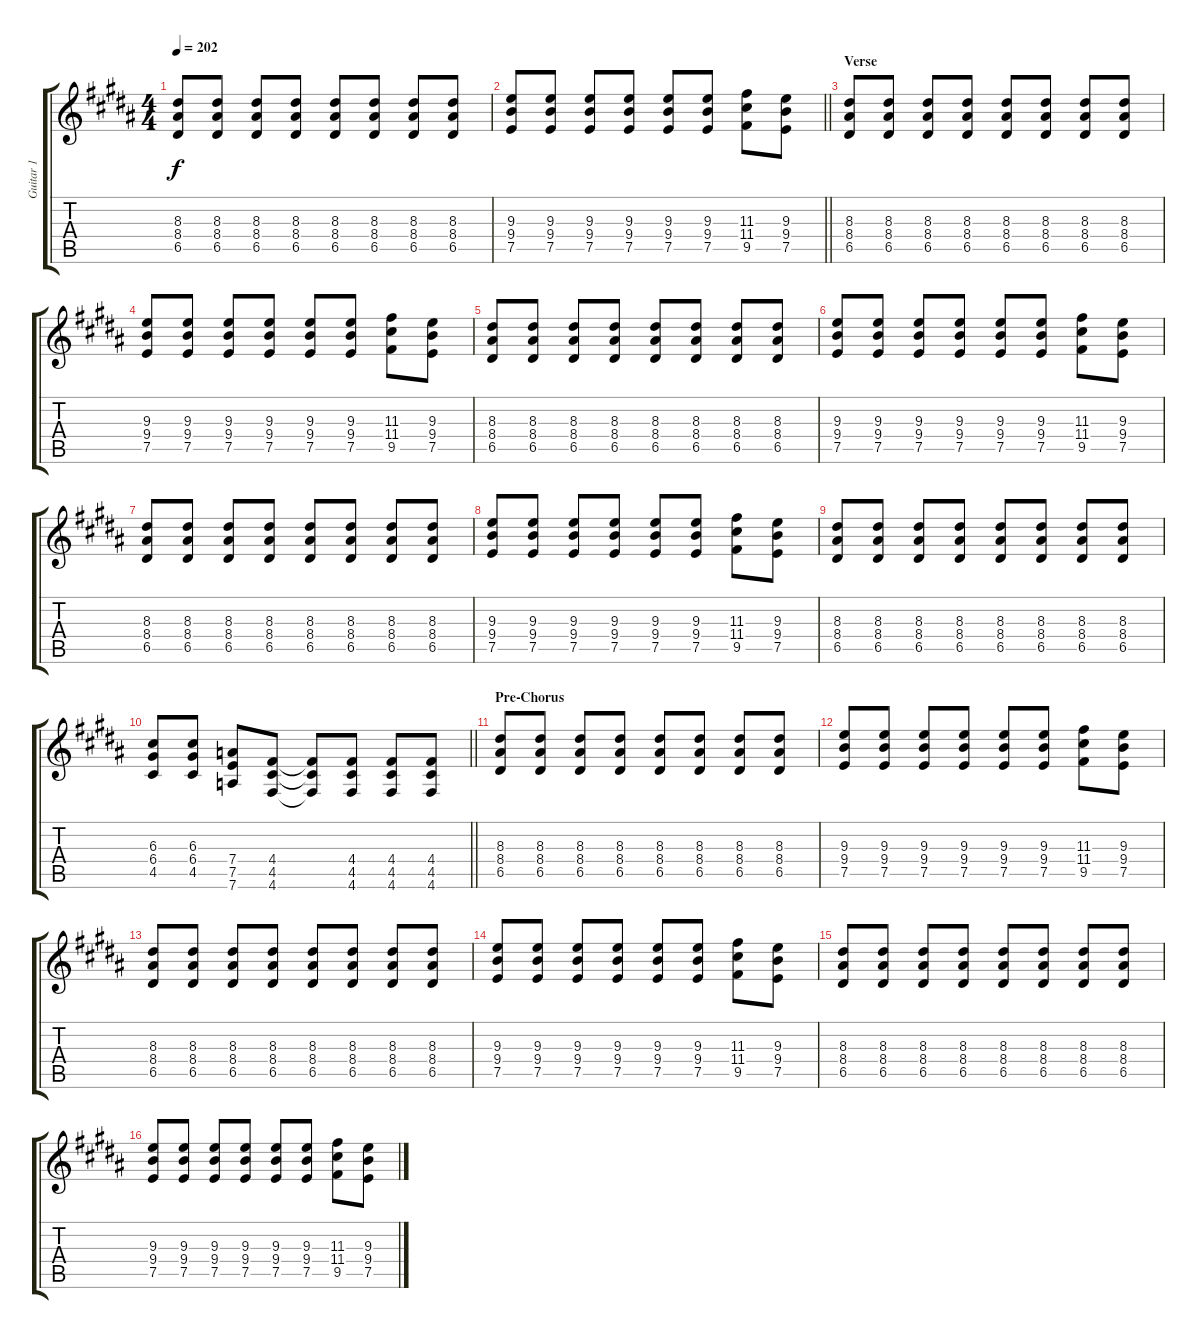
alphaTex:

\track ("Guitar 1" "Guitar 1") {instrument overdrivenguitar}
\staff {score tabs}
\tuning (E4 B3 G3 D3 A2 D2) {hide}
\ts (4 4)
\tempo 202
\clef g2
\ks g#minor
(8.3 8.4 6.5).8{dy f} (8.3 8.4 6.5).8 (8.3 8.4 6.5).8 (8.3 8.4 6.5).8 (8.3 8.4 6.5).8 (8.3 8.4 6.5).8 (8.3 8.4 6.5).8 (8.3 8.4 6.5).8 |
\barLineRight lightlight
(9.3 9.4 7.5).8 (9.3 9.4 7.5).8 (9.3 9.4 7.5).8 (9.3 9.4 7.5).8 (9.3 9.4 7.5).8 (9.3 9.4 7.5).8 (11.3 11.4 9.5).8 (9.3 9.4 7.5).8 |
\section ("" "Verse")
(8.3 8.4 6.5).8 (8.3 8.4 6.5).8 (8.3 8.4 6.5).8 (8.3 8.4 6.5).8 (8.3 8.4 6.5).8 (8.3 8.4 6.5).8 (8.3 8.4 6.5).8 (8.3 8.4 6.5).8 |
(9.3 9.4 7.5).8 (9.3 9.4 7.5).8 (9.3 9.4 7.5).8 (9.3 9.4 7.5).8 (9.3 9.4 7.5).8 (9.3 9.4 7.5).8 (11.3 11.4 9.5).8 (9.3 9.4 7.5).8 |
(8.3 8.4 6.5).8 (8.3 8.4 6.5).8 (8.3 8.4 6.5).8 (8.3 8.4 6.5).8 (8.3 8.4 6.5).8 (8.3 8.4 6.5).8 (8.3 8.4 6.5).8 (8.3 8.4 6.5).8 |
(9.3 9.4 7.5).8 (9.3 9.4 7.5).8 (9.3 9.4 7.5).8 (9.3 9.4 7.5).8 (9.3 9.4 7.5).8 (9.3 9.4 7.5).8 (11.3 11.4 9.5).8 (9.3 9.4 7.5).8 |
(8.3 8.4 6.5).8 (8.3 8.4 6.5).8 (8.3 8.4 6.5).8 (8.3 8.4 6.5).8 (8.3 8.4 6.5).8 (8.3 8.4 6.5).8 (8.3 8.4 6.5).8 (8.3 8.4 6.5).8 |
(9.3 9.4 7.5).8 (9.3 9.4 7.5).8 (9.3 9.4 7.5).8 (9.3 9.4 7.5).8 (9.3 9.4 7.5).8 (9.3 9.4 7.5).8 (11.3 11.4 9.5).8 (9.3 9.4 7.5).8 |
(8.3 8.4 6.5).8 (8.3 8.4 6.5).8 (8.3 8.4 6.5).8 (8.3 8.4 6.5).8 (8.3 8.4 6.5).8 (8.3 8.4 6.5).8 (8.3 8.4 6.5).8 (8.3 8.4 6.5).8 |
\barLineRight lightlight
(6.3 6.4 4.5).8 (6.3 6.4 4.5).8 (7.4 7.5 7.6).8 (4.4 4.5 4.6).8 (4.4{t} 4.5{t} 4.6{t}).8 (4.4 4.5 4.6).8 (4.4 4.5 4.6).8 (4.4 4.5 4.6).8 |
\section ("" "Pre-Chorus")
(8.3 8.4 6.5).8 (8.3 8.4 6.5).8 (8.3 8.4 6.5).8 (8.3 8.4 6.5).8 (8.3 8.4 6.5).8 (8.3 8.4 6.5).8 (8.3 8.4 6.5).8 (8.3 8.4 6.5).8 |
(9.3 9.4 7.5).8 (9.3 9.4 7.5).8 (9.3 9.4 7.5).8 (9.3 9.4 7.5).8 (9.3 9.4 7.5).8 (9.3 9.4 7.5).8 (11.3 11.4 9.5).8 (9.3 9.4 7.5).8 |
(8.3 8.4 6.5).8 (8.3 8.4 6.5).8 (8.3 8.4 6.5).8 (8.3 8.4 6.5).8 (8.3 8.4 6.5).8 (8.3 8.4 6.5).8 (8.3 8.4 6.5).8 (8.3 8.4 6.5).8 |
(9.3 9.4 7.5).8 (9.3 9.4 7.5).8 (9.3 9.4 7.5).8 (9.3 9.4 7.5).8 (9.3 9.4 7.5).8 (9.3 9.4 7.5).8 (11.3 11.4 9.5).8 (9.3 9.4 7.5).8 |
(8.3 8.4 6.5).8 (8.3 8.4 6.5).8 (8.3 8.4 6.5).8 (8.3 8.4 6.5).8 (8.3 8.4 6.5).8 (8.3 8.4 6.5).8 (8.3 8.4 6.5).8 (8.3 8.4 6.5).8 |
(9.3 9.4 7.5).8 (9.3 9.4 7.5).8 (9.3 9.4 7.5).8 (9.3 9.4 7.5).8 (9.3 9.4 7.5).8 (9.3 9.4 7.5).8 (11.3 11.4 9.5).8 (9.3 9.4 7.5).8
